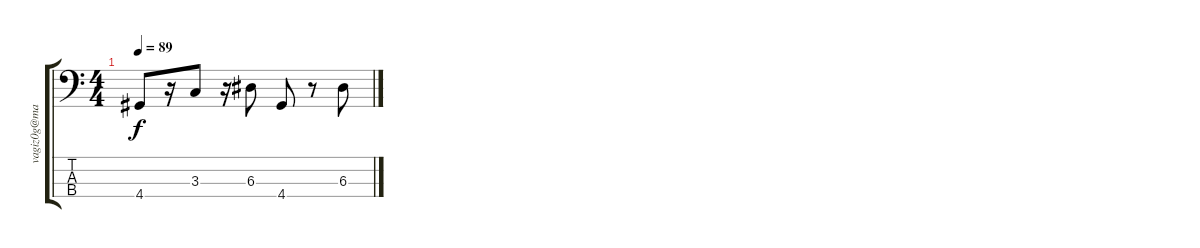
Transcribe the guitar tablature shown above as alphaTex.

\track ("" "vagiz0g@ma") {solo instrument electricbassfinger}
\staff {score tabs}
\tuning (G2 D2 A1 E1) {hide}
\ts (4 4)
\tempo 89
\clef f4
\ks c
4.4.8{dy f} r.16 3.3.8 r.16 6.3.8 4.4.8 r.8 6.3.8
